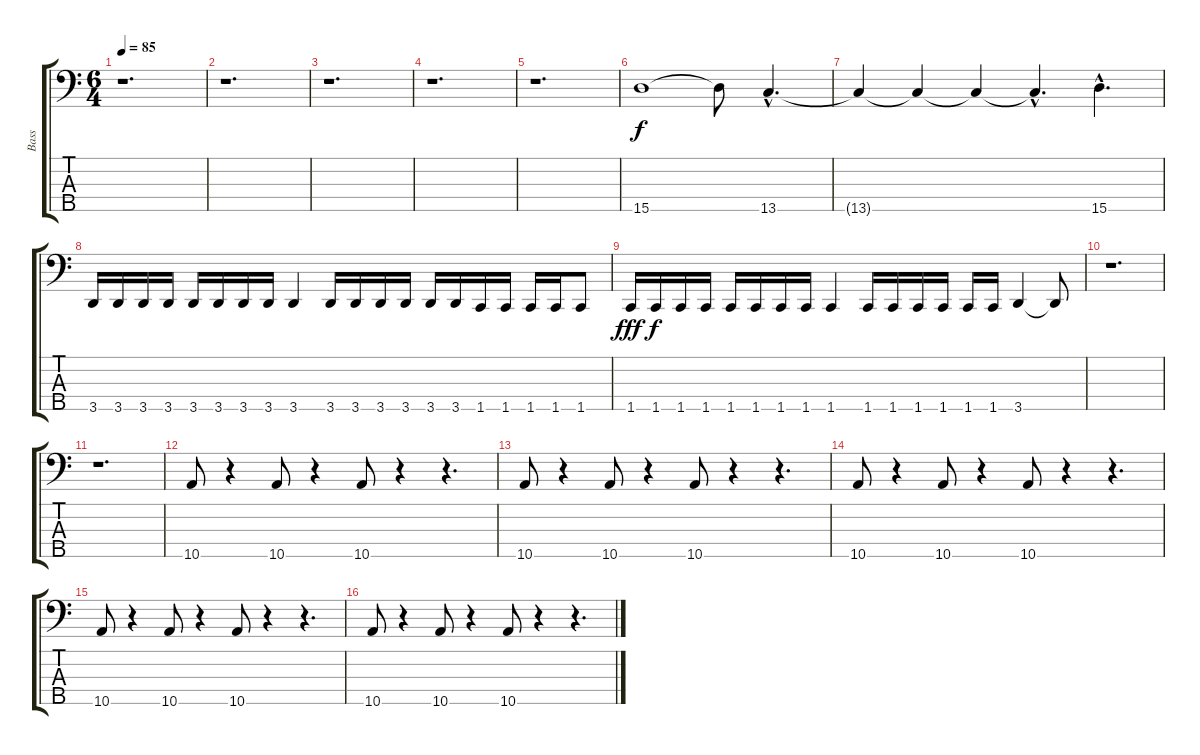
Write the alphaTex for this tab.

\track ("Bass" "Bass") {instrument electricbassfinger}
\staff {score tabs}
\tuning (G2 D2 A1 E1 B0) {hide}
\ts (6 4)
\tempo 85
\clef f4
\ks c
r.1{d dy f instrument electricbassfinger} |
r.1{d} |
r.1{d} |
r.1{d} |
r.1{d} |
15.5.1{volume 12 instrument cello} 15.5{t}.8 13.5{hac}.4{d} |
13.5{t}.4 13.5{t}.4 13.5{t}.4 13.5{hac t}.4{d} 15.5{hac}.4{d} |
3.5.16{volume 16 instrument electricbassfinger} 3.5.16 3.5.16 3.5.16 3.5.16 3.5.16 3.5.16 3.5.16 3.5.4 3.5.16 3.5.16 3.5.16 3.5.16 3.5.16 3.5.16 1.5.16 1.5.16 1.5.16 1.5.16 1.5.8 |
1.5.16{dy fff} 1.5.16{dy f} 1.5.16 1.5.16 1.5.16 1.5.16 1.5.16 1.5.16 1.5.4 1.5.16 1.5.16 1.5.16 1.5.16 1.5.16 1.5.16 3.5.4 3.5{t}.8 |
r.1{d} |
r.1{d} |
10.5.8{volume 12 instrument cello} r.4 10.5.8 r.4 10.5.8 r.4 r.4{d} |
10.5.8 r.4 10.5.8 r.4 10.5.8 r.4 r.4{d} |
10.5.8 r.4 10.5.8 r.4 10.5.8 r.4 r.4{d} |
10.5.8 r.4 10.5.8 r.4 10.5.8 r.4 r.4{d} |
10.5.8 r.4 10.5.8 r.4 10.5.8 r.4 r.4{d}
